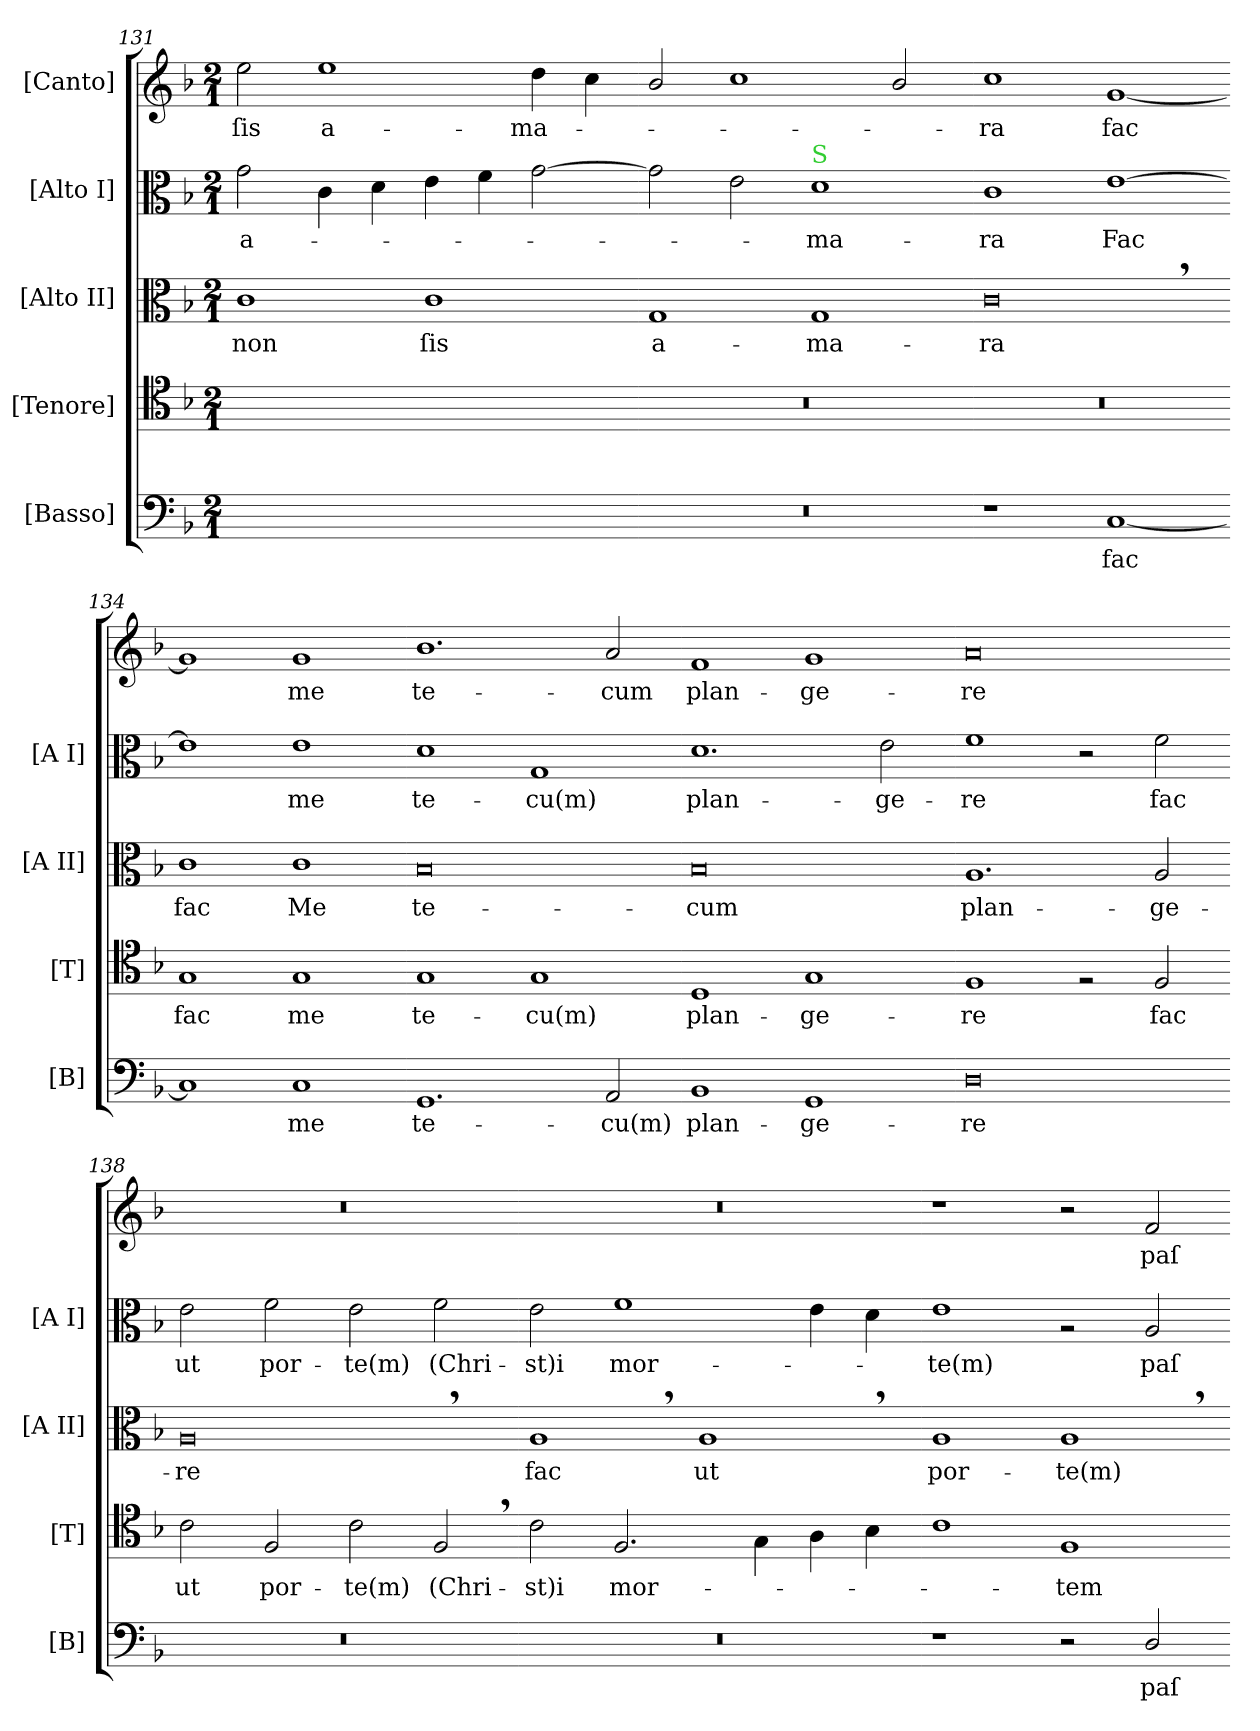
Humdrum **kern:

**kern	**text	**kern	**text	**kern	**text	**kern	**text	**kern	**text
*part5	*part5	*part4	*part4	*part3	*part3	*part2	*part2	*part1	*part1
*staff5	*staff5	*staff4	*staff4	*staff3	*staff3	*staff2	*staff2	*staff1	*staff1
*I"[Basso]	*	*I"[Tenore]	*	*I"[Alto II]	*	*I"[Alto I]	*	*I"[Canto]	*
*I'[B]	*	*I'[T]	*	*I'[A II]	*	*I'[A I]	*	*	*
*clefF4	*	*clefC4	*	*clefC3	*	*clefC3	*	*clefG2	*
*k[b-]	*	*k[b-]	*	*k[b-]	*	*k[b-]	*	*k[b-]	*
*M2/1	*	*M2/1	*	*M2/1	*	*M2/1	*	*M2/1	*
=131	=131	=131	=131	=131	=131	=131	=131	=131	=131
0ryy	.	0ryy	.	1c	non	2g\	a-	2ee\	ſis
.	.	.	.	.	.	4c\	.	1ee	a-
.	.	.	.	.	.	4d\	.	.	.
.	.	.	.	1c	ſis	4e\	.	.	.
.	.	.	.	.	.	4f\	.	.	.
.	.	.	.	.	.	[2g\	.	4dd\	-ma-
.	.	.	.	.	.	.	.	4cc\	.
=132-	=132-	=132-	=132-	=132-	=132-	=132-	=132-	=132-	=132-
0r	.	0r	.	1G	a-	2g\]	.	2b-/	.
.	.	.	.	.	.	2e\	.	1cc	.
!	!	!	!	!	!	!LO:TX:a:color=limegreen:t=S	!	!	!
.	.	.	.	1G	-ma-	1d	-ma-	.	.
.	.	.	.	.	.	.	.	2b-/	.
=133-	=133-	=133-	=133-	=133-	=133-	=133-	=133-	=133-	=133-
1r	.	0r	.	0c,<	-ra	1c	-ra	1cc	-ra
[1C	fac	.	.	.	.	[1e	Fac	[1g	fac
=134-	=134-	=134-	=134-	=134-	=134-	=134-	=134-	=134-	=134-
1C]	.	1G	fac	1c	fac	1e]	.	1g]	.
1C	me	1G	me	1c	Me	1e	me	1g	me
=135-	=135-	=135-	=135-	=135-	=135-	=135-	=135-	=135-	=135-
1.GG	te-	1G	te-	0B-	te-	1d	te-	1.b-	te-
.	.	1G	-cu(m)	.	.	1G	-cu(m)	.	.
2AA/	-cu(m)	.	.	.	.	.	.	2a/	-cum
=136-	=136-	=136-	=136-	=136-	=136-	=136-	=136-	=136-	=136-
1BB-	plan-	1D	plan-	0B-	-cum	1.d	plan-	1f	plan-
1GG	-ge-	1G	-ge-	.	.	.	.	1g	-ge-
.	.	.	.	.	.	2e\	-ge-	.	.
=137-	=137-	=137-	=137-	=137-	=137-	=137-	=137-	=137-	=137-
0D	-re	1F	-re	1.A	plan-	1f	-re	0a	-re
.	.	2rF	.	.	.	2r	.	.	.
.	.	2F/	fac	2A/	-ge-	2f\	fac	.	.
=138-	=138-	=138-	=138-	=138-	=138-	=138-	=138-	=138-	=138-
0r	.	2c\	ut	0A,<	-re	2e\	ut	0r	.
.	.	2F/	por-	.	.	2f\	por-	.	.
.	.	2c\	-te(m)	.	.	2e\	-te(m)	.	.
.	.	2F,</	(Chri-	.	.	2f\	(Chri-	.	.
=139-	=139-	=139-	=139-	=139-	=139-	=139-	=139-	=139-	=139-
0r	.	2c\	-st)i	1A,<	fac	2e\	-st)i	0r	.
.	.	2.F/	mor-	.	.	1f	mor-	.	.
.	.	.	.	1A,<	ut	.	.	.	.
.	.	4G\	.	.	.	.	.	.	.
.	.	4A\	.	.	.	4e\	.	.	.
.	.	4B-\	.	.	.	4d\	.	.	.
=140-	=140-	=140-	=140-	=140-	=140-	=140-	=140-	=140-	=140-
1r	.	1c	.	1A	por-	1e	-te(m)	1r	.
2r	.	1F	-tem	1A,<	-te(m)	2rA	.	2r	.
2D/	paſ-	.	.	.	.	2A/	paſ-	2f/	paſ-
=-	=-	=-	=-	=-	=-	=-	=-	=-	=-
*-	*-	*-	*-	*-	*-	*-	*-	*-	*-
